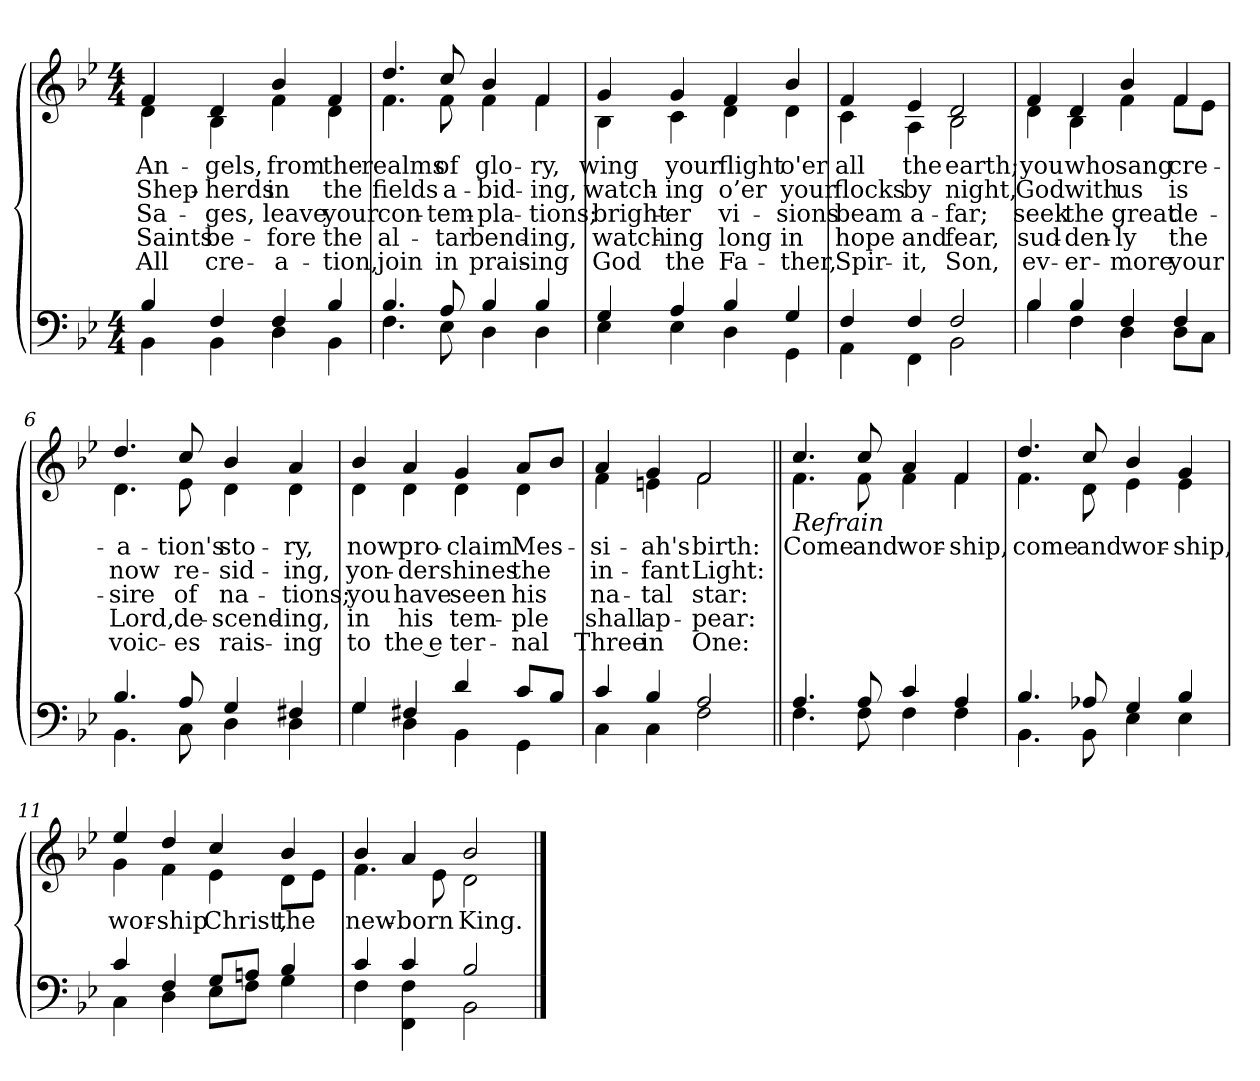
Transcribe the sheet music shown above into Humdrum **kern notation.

**kern	**kern	**text	**text	**text	**text	**text
*part2	*part1	*part1	*part1	*part1	*part1	*part1
*staff2	*staff1	*staff1	*staff1	*staff1	*staff1	*staff1
*clefF4	*clefG2	*	*	*	*	*
*k[b-e-]	*k[b-e-]	*	*	*	*	*
*M4/4	*M4/4	*	*	*	*	*
=1	=1	=1	=1	=1	=1	=1
*^	*	*	*	*	*	*
!	!	!LO:TX:b:i:t=Verse	!	!	!	!	!
!	!	!	!LO:LY:b	!LO:LY:b	!LO:LY:b	!LO:LY:b	!LO:LY:b
*	*	*^	*	*	*	*	*
4B-/	4BB-\	4f/	4d\	An-	Shep-	Sa-	Saints	All
!	!	!	!	!LO:LY:b	!LO:LY:b	!LO:LY:b	!LO:LY:b	!LO:LY:b
4F/	4BB-\	4d/	4B-\	-gels,	-herds	-ges,	be-	cre-
!	!	!	!	!LO:LY:b	!LO:LY:b	!LO:LY:b	!LO:LY:b	!LO:LY:b
4F/	4D\	4b-/	4f\	from	in	leave	-fore	-a-
!	!	!	!	!LO:LY:b	!LO:LY:b	!LO:LY:b	!LO:LY:b	!LO:LY:b
4B-/	4BB-\	4f/	4d\	the	the	your	the	-tion,
=2	=2	=2	=2	=2	=2	=2	=2	=2
!	!	!	!	!LO:LY:b	!LO:LY:b	!LO:LY:b	!LO:LY:b	!LO:LY:b
4.B-/	4.F\	4.dd/	4.f\	realms	fields	con-	al-	join
!	!	!	!	!LO:LY:b	!LO:LY:b	!LO:LY:b	!LO:LY:b	!LO:LY:b
8A/	8E-\	8cc/	8f\	of	a-	-tem-	-tar	in
!	!	!	!	!LO:LY:b	!LO:LY:b	!LO:LY:b	!LO:LY:b	!LO:LY:b
4B-/	4D\	4b-/	4f\	glo-	-bid-	-pla-	bend-	prais-
!	!	!	!	!LO:LY:b	!LO:LY:b	!LO:LY:b	!LO:LY:b	!LO:LY:b
4B-/	4D\	4f/	4f\	-ry,	-ing,	-tions;	-ing,	-ing
!!LO:LB:g=z	!!
=3	=3	=3	=3	=3	=3	=3	=3	=3
!	!	!	!	!LO:LY:b	!LO:LY:b	!LO:LY:b	!LO:LY:b	!LO:LY:b
4G/	4E-\	4g/	4B-\	wing	watch-	bright-	watch-	God
!	!	!	!	!LO:LY:b	!LO:LY:b	!LO:LY:b	!LO:LY:b	!LO:LY:b
4A/	4E-\	4g/	4c\	your	-ing	-er	-ing	the
!	!	!	!	!LO:LY:b	!LO:LY:b	!LO:LY:b	!LO:LY:b	!LO:LY:b
4B-/	4D\	4f/	4d\	flight	o’er	vi-	long	Fa-
!	!	!	!	!LO:LY:b	!LO:LY:b	!LO:LY:b	!LO:LY:b	!LO:LY:b
4G/	4GG\	4b-/	4d\	o'er	your	-sions	in	-ther,
=4	=4	=4	=4	=4	=4	=4	=4	=4
!	!	!	!	!LO:LY:b	!LO:LY:b	!LO:LY:b	!LO:LY:b	!LO:LY:b
4F/	4AA\	4f/	4c\	all	flocks	beam	hope	Spir-
!	!	!	!	!LO:LY:b	!LO:LY:b	!LO:LY:b	!LO:LY:b	!LO:LY:b
4F/	4FF\	4e-/	4A\	the	by	a-	and	-it,
!	!	!	!	!LO:LY:b	!LO:LY:b	!LO:LY:b	!LO:LY:b	!LO:LY:b
2F/	2BB-\	2d/	2B-\	earth;	night,	-far;	fear,	Son,
!!LO:LB:g=z	!!
=5	=5	=5	=5	=5	=5	=5	=5	=5
!	!	!	!	!LO:LY:b	!LO:LY:b	!LO:LY:b	!LO:LY:b	!LO:LY:b
4B-/	4B-\	4f/	4d\	you	God	seek	sud-	ev-
!	!	!	!	!LO:LY:b	!LO:LY:b	!LO:LY:b	!LO:LY:b	!LO:LY:b
4B-/	4F\	4d/	4B-\	who	with	the	-den-	-er-
!	!	!	!	!LO:LY:b	!LO:LY:b	!LO:LY:b	!LO:LY:b	!LO:LY:b
4F/	4D\	4b-/	4f\	sang	us	great	-ly	-more
!	!	!	!	!LO:LY:b	!LO:LY:b	!LO:LY:b	!LO:LY:b	!LO:LY:b
4F/	8D\L	4f/	8f\L	cre-	is	de-	the	your
.	8C\J	.	8e-\J	.	.	.	.	.
=6	=6	=6	=6	=6	=6	=6	=6	=6
!	!	!	!	!LO:LY:b	!LO:LY:b	!LO:LY:b	!LO:LY:b	!LO:LY:b
4.B-/	4.BB-\	4.dd/	4.d\	-a-	now	-sire	Lord,	voic-
!	!	!	!	!LO:LY:b	!LO:LY:b	!LO:LY:b	!LO:LY:b	!LO:LY:b
8A/	8C\	8cc/	8e-\	-tion's	re-	of	de-	-es
!	!	!	!	!LO:LY:b	!LO:LY:b	!LO:LY:b	!LO:LY:b	!LO:LY:b
4G/	4D\	4b-/	4d\	sto-	-sid-	na-	-scend-	rais-
!	!	!	!	!LO:LY:b	!LO:LY:b	!LO:LY:b	!LO:LY:b	!LO:LY:b
4F#X/	4D\	4a/	4d\	-ry,	-ing,	-tions;	-ing,	-ing
!!LO:LB:g=z	!!
=7	=7	=7	=7	=7	=7	=7	=7	=7
!	!	!	!	!LO:LY:b	!LO:LY:b	!LO:LY:b	!LO:LY:b	!LO:LY:b
4G/	4G\	4b-/	4d\	now	yon-	you	in	to
!	!	!	!	!LO:LY:b	!LO:LY:b	!LO:LY:b	!LO:LY:b	!LO:LY:b
4F#X/	4D\	4a/	4d\	pro-	-der	have	his	the e
!	!	!	!	!LO:LY:b	!LO:LY:b	!LO:LY:b	!LO:LY:b	!LO:LY:b
4d/	4BB-\	4g/	4d\	-claim	shines	seen	tem-	-ter-
!	!	!	!	!LO:LY:b	!LO:LY:b	!LO:LY:b	!LO:LY:b	!LO:LY:b
8c/L	4GG\	8a/L	4d\	Mes-	the	his	-ple	-nal
8B-/J	.	8b-/J	.	.	.	.	.	.
=8	=8	=8	=8	=8	=8	=8	=8	=8
!	!	!	!	!LO:LY:b	!LO:LY:b	!LO:LY:b	!LO:LY:b	!LO:LY:b
4c/	4C\	4a/	4f\	-si-	in-	na-	shall	Three
!	!	!	!	!LO:LY:b	!LO:LY:b	!LO:LY:b	!LO:LY:b	!LO:LY:b
4B-/	4C\	4g/	4en\	-ah's	-fant	-tal	ap-	in
!	!	!	!	!LO:LY:b	!LO:LY:b	!LO:LY:b	!LO:LY:b	!LO:LY:b
2A/	2F\	2f/	2f\	birth:	Light:	star:	-pear:	One:
!!LO:LB:g=z	!!
=9||	=9||	=9||	=9||	=9||	=9||	=9||	=9||	=9||
!	!	!LO:TX:b:i:t=Refrain	!	!	!	!	!	!
!	!	!	!	!LO:LY:b	!	!	!	!
4.A/	4.F\	4.cc/	4.f\	Come	.	.	.	.
!	!	!	!	!LO:LY:b	!	!	!	!
8A/	8F\	8cc/	8f\	and	.	.	.	.
!	!	!	!	!LO:LY:b	!	!	!	!
4c/	4F\	4a/	4f\	wor-	.	.	.	.
!	!	!	!	!LO:LY:b	!	!	!	!
4A/	4F\	4f/	4f\	-ship,	.	.	.	.
=10	=10	=10	=10	=10	=10	=10	=10	=10
!	!	!	!	!LO:LY:b	!	!	!	!
4.B-/	4.BB-\	4.dd/	4.f\	come	.	.	.	.
!	!	!	!	!LO:LY:b	!	!	!	!
8A-X/	8BB-\	8cc/	8d\	and	.	.	.	.
!	!	!	!	!LO:LY:b	!	!	!	!
4G/	4E-\	4b-/	4e-\	wor-	.	.	.	.
!	!	!	!	!LO:LY:b	!	!	!	!
4B-/	4E-\	4g/	4e-\	-ship,	.	.	.	.
!!LO:LB:g=z	!!
=11	=11	=11	=11	=11	=11	=11	=11	=11
!	!	!	!	!LO:LY:b	!	!	!	!
4c/	4C\	4ee-/	4g\	wor-	.	.	.	.
!	!	!	!	!LO:LY:b	!	!	!	!
4F/	4D\	4dd/	4f\	-ship	.	.	.	.
!	!	!	!	!LO:LY:b	!	!	!	!
8G/L	8E-\L	4cc/	4e-\	Christ,	.	.	.	.
8Ani/J	8F\J	.	.	.	.	.	.	.
!	!	!	!	!LO:LY:b	!	!	!	!
4B-/	4G\	4b-/	8d\L	the	.	.	.	.
.	.	.	8e-\J	.	.	.	.	.
=12	=12	=12	=12	=12	=12	=12	=12	=12
!	!	!	!	!LO:LY:b	!	!	!	!
4c/	4F\	4b-/	4.f\	new-	.	.	.	.
!	!	!	!	!LO:LY:b	!	!	!	!
4c/	4FF!\ 4F\	4a/	.	-born	.	.	.	.
.	.	.	8e-\	.	.	.	.	.
!	!	!	!	!LO:LY:b	!	!	!	!
2B-/	2BB-\	2b-/	2d\	King.	.	.	.	.
*v	*v	*	*	*	*	*	*	*
*	*v	*v	*	*	*	*	*
==	==	==	==	==	==	==
*-	*-	*-	*-	*-	*-	*-
